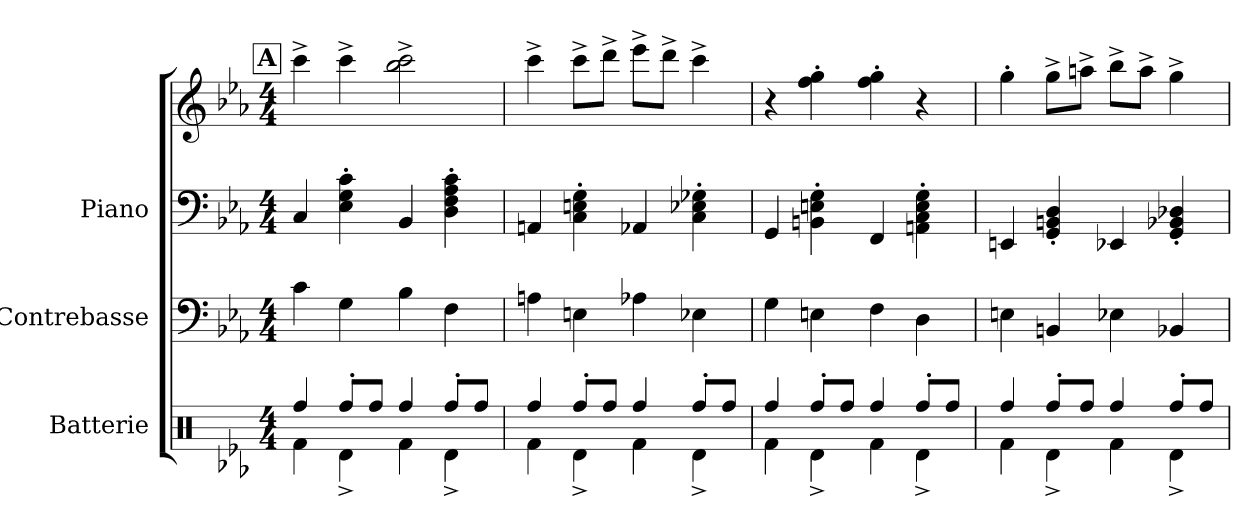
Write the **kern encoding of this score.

**kern	**kern	**kern	**kern
*part3	*part2	*part1	*part1
*staff4	*staff3	*staff2	*staff1
*I"Batterie	*I"Contrebasse	*I"Piano	*
*I'Bat.	*I'Cb.	*I'Pia.	*
*clefX	*clefF4	*clefF4	*clefG2
*	*ITrd7c12	*	*
*k[b-e-a-]	*k[b-e-a-]	*k[b-e-a-]	*k[b-e-a-]
*M4/4	*M4/4	*M4/4	*M4/4
!!LO:REH:place=s1:a:fs=14:t=A
=28	=28	=28	=28
*^	*	*	*
4Rff/	4Rf\	4C\	4C/	4ccc^\
8Rff'/L	4Rd^\	4GG\	4E-\' 4G\' 4c\'	4ccc^\
8Rff/J	.	.	.	.
4Rff/	4Rf\	4BB-\	4BB-/	2bb-\^ 2ccc\^
8Rff'/L	4Rd^\	4FF\	4D\' 4F\' 4A-\' 4c\'	.
8Rff/J	.	.	.	.
=29	=29	=29	=29	=29
4Rff/	4Rf\	4AAn\	4AAn/	4ccc^\
8Rff'/L	4Rd^\	4EEn\	4C\' 4En\' 4G\'	8ccc^\L
8Rff/J	.	.	.	8ddd^\J
4Rff/	4Rf\	4AA-X\	4AA-X/	8eee-^\L
.	.	.	.	8ddd^\J
8Rff'/L	4Rd^\	4EE-X\	4C\' 4E-X\' 4G-X\'	4ccc^\
8Rff/J	.	.	.	.
!!LO:LB:g=z
=30	=30	=30	=30	=30
4Rff/	4Rf\	4GG\	4GG/	4r
8Rff'/L	4Rd^\	4EEn\	4BBn\' 4En\' 4G\'	4ff\' 4gg\'
8Rff/J	.	.	.	.
4Rff/	4Rf\	4FF\	4FF/	4ff\' 4gg\'
8Rff'/L	4Rd^\	4DD\	4AAn\' 4C\' 4E\' 4G\'	4r
8Rff/J	.	.	.	.
=31	=31	=31	=31	=31
4Rff/	4Rf\	4EEn\	4EEn/	4gg'\
8Rff'/L	4Rd^\	4BBBn/	4GG/' 4BBn/' 4D/'	8gg^\L
8Rff/J	.	.	.	8aan^\J
4Rff/	4Rf\	4EE-X\	4EE-X/	8bb-^\L
.	.	.	.	8aa^\J
8Rff'/L	4Rd^\	4BBB-X/	4GG/' 4BB-X/' 4D-X/'	4gg^\
8Rff/J	.	.	.	.
*v	*v	*	*	*
=	=	=	=
*-	*-	*-	*-
